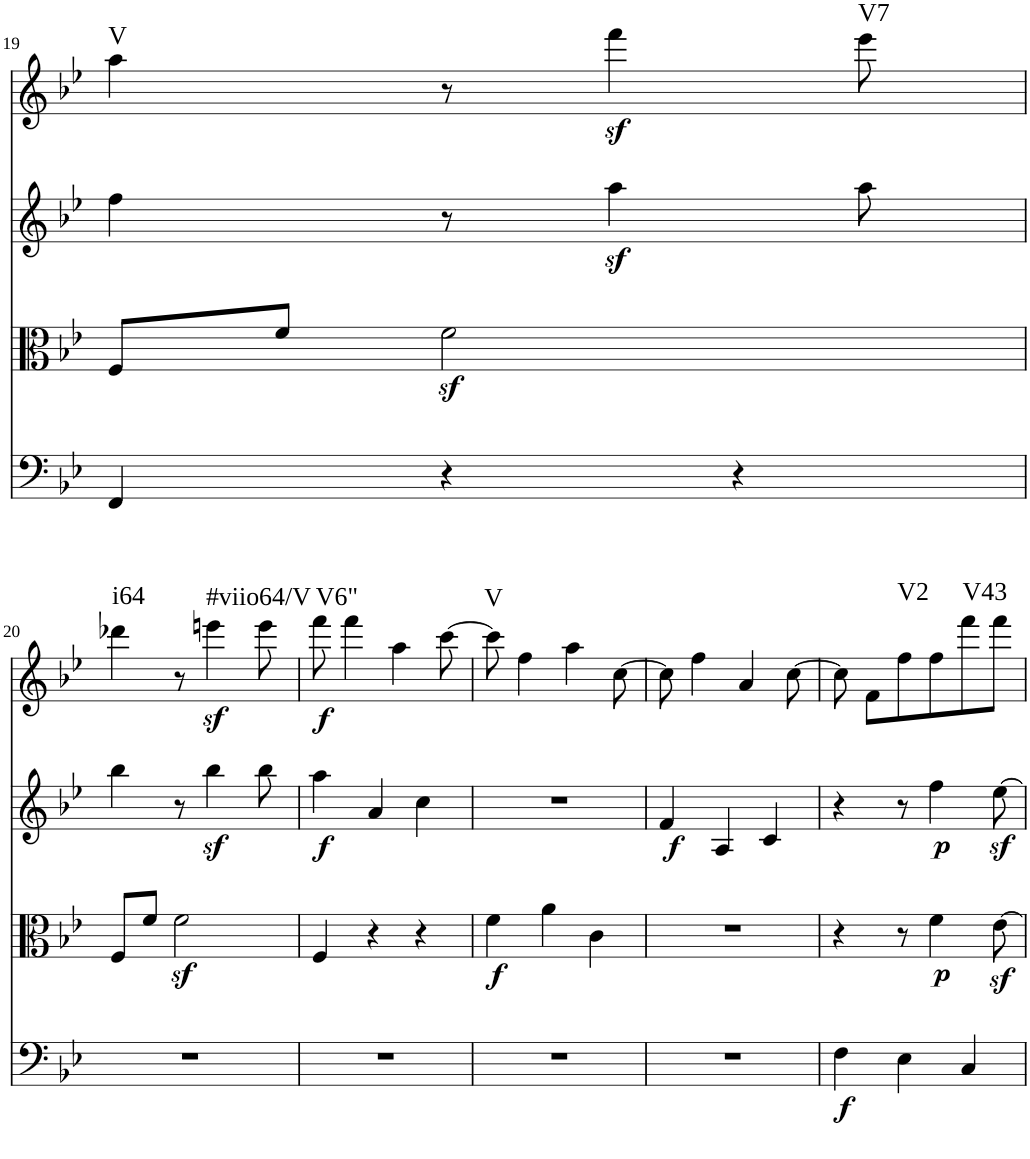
**kern	**dynam	**kern	**dynam	**kern	**dynam	**kern	**dynam	**harte
*part4	*part4	*part3	*part3	*part2	*part2	*part1	*part1	*part1
*staff4	*staff4	*staff3	*staff3	*staff2	*staff2	*staff1	*staff1	*
*I"Violoncello	*	*I"Viola	*	*I"Violin II	*	*I"Violin I	*	*
!!LO:PB:g=z
*clefF4	*	*clefC3	*	*clefG2	*	*clefG2	*	*
*k[b-e-]	*	*k[b-e-]	*	*k[b-e-]	*	*k[b-e-]	*	*
*B-:	*	*B-:	*	*B-:	*	*B-:	*	*
*M3/4	*	*M3/4	*	*M3/4	*	*M3/4	*	*
=19	=19	=19	=19	=19	=19	=19	=19	=19
!	!	!	!	!	!	!	!	!LO:H:kt=V
4FF/	.	8F/L	.	4ff\	.	4aa\	.	N
.	.	8f/J	.	.	.	.	.	.
4r	.	2fz<\	.	8r	.	8r	.	.
.	.	.	.	4aaz<\	.	4fffz<\	.	.
4r	.	.	.	.	.	.	.	.
!	!	!	!	!	!	!	!	!LO:H:kt=V7
.	.	.	.	8aa\	.	8eee-\	.	N
!!LO:LB:g=z
=20	=20	=20	=20	=20	=20	=20	=20	=20
!	!	!	!	!	!	!	!	!LO:H:kt=i64
2.r	.	8F/L	.	4bb-\	.	4ddd-X\	.	N
.	.	8f/J	.	.	.	.	.	.
.	.	2fz<\	.	8r	.	8r	.	.
!	!	!	!	!	!	!	!LO:DY:b	!LO:H:kt=#viio64/V
.	.	.	.	4bb-z<\	.	4eeen\	sf	N
.	.	.	.	8bb-\	.	8eee\	.	.
=21	=21	=21	=21	=21	=21	=21	=21	=21
!	!	!	!	!	!LO:DY:b	!	!LO:DY:b	!LO:H:kt=V6"
2.r	.	4F/	.	4aa\	f	8fff\	f	N
.	.	.	.	.	.	4fff\	.	.
.	.	4r	.	4a/	.	.	.	.
.	.	.	.	.	.	4aa\	.	.
.	.	4r	.	4cc\	.	.	.	.
.	.	.	.	.	.	[8ccc\	.	.
=22	=22	=22	=22	=22	=22	=22	=22	=22
!	!	!	!LO:DY:b	!	!	!	!	!LO:H:kt=V
2.r	.	4f\	f	2.r	.	8ccc\]	.	N
.	.	.	.	.	.	4ff\	.	.
.	.	4a\	.	.	.	.	.	.
.	.	.	.	.	.	4aa\	.	.
.	.	4c\	.	.	.	.	.	.
.	.	.	.	.	.	[8cc\	.	.
=23	=23	=23	=23	=23	=23	=23	=23	=23
!	!	!	!	!	!LO:DY:b	!	!	!
2.r	.	2.r	.	4f/	f	8cc\]	.	.
.	.	.	.	.	.	4ff\	.	.
.	.	.	.	4A/	.	.	.	.
.	.	.	.	.	.	4a/	.	.
.	.	.	.	4c/	.	.	.	.
.	.	.	.	.	.	[8cc\	.	.
=24	=24	=24	=24	=24	=24	=24	=24	=24
!	!LO:DY:b	!	!	!	!	!	!	!
4F\	f	4r	.	4r	.	8cc\]	.	.
.	.	.	.	.	.	8f\L	.	.
!	!	!	!	!	!	!	!	!LO:H:kt=V2
4E-\	.	8r	.	8r	.	8ff\	.	N
!	!	!	!LO:DY:b	!	!LO:DY:b	!	!	!
.	.	4f\	p	4ff\	p	8ff\	.	.
!	!	!	!	!	!	!	!	!LO:H:kt=V43
4C/	.	.	.	.	.	8fff\	.	N
.	.	[8e-z<\	.	[8ee-z<\	.	8fff\J	.	.
=	=	=	=	=	=	=	=	=
*-	*-	*-	*-	*-	*-	*-	*-	*-
